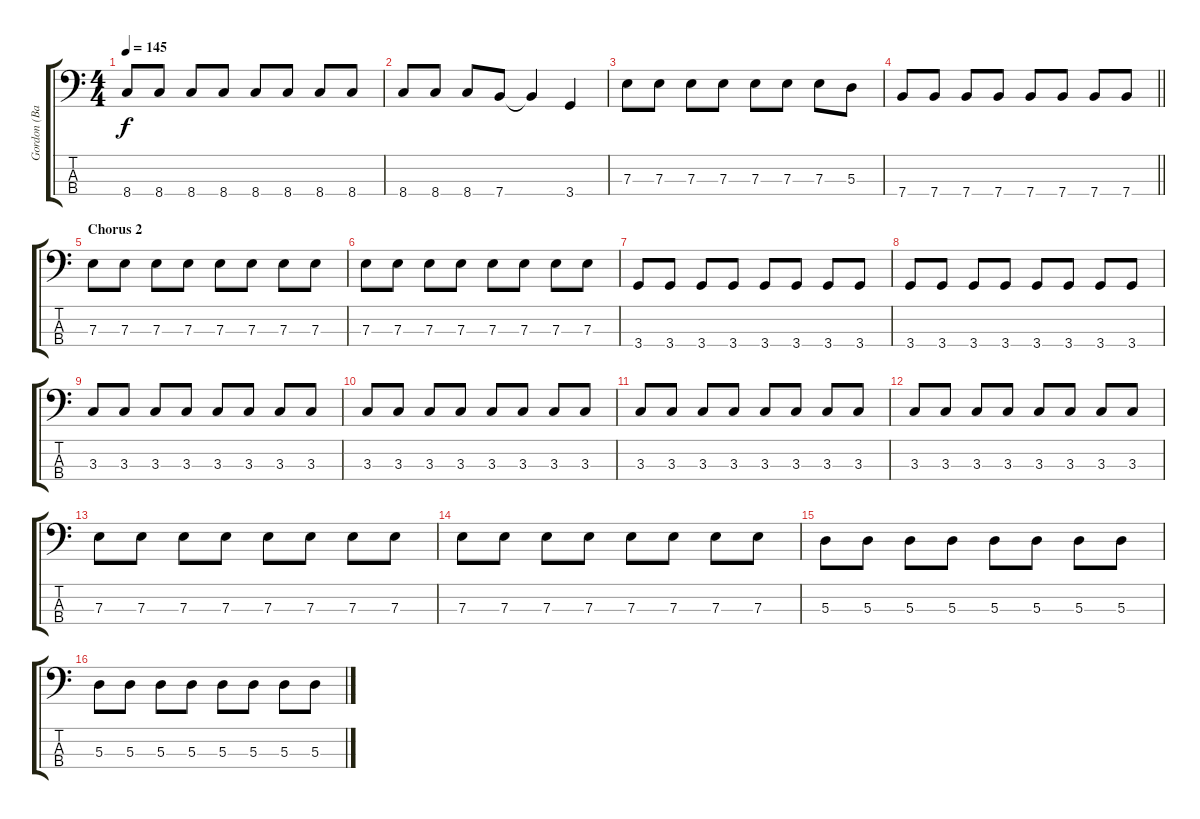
\track ("Gordon (Bass)" "Gordon (Ba") {instrument electricbasspick bank 255}
\staff {score tabs}
\tuning (G2 D2 A1 E1) {hide}
\ts (4 4)
\tempo 145
\clef f4
\ks c
8.4.8{dy f} 8.4.8 8.4.8 8.4.8 8.4.8 8.4.8 8.4.8 8.4.8 |
8.4.8 8.4.8 8.4.8 7.4.8 7.4{t}.4 3.4.4 |
7.3.8 7.3.8 7.3.8 7.3.8 7.3.8 7.3.8 7.3.8 5.3.8 |
\barLineRight lightlight
7.4.8 7.4.8 7.4.8 7.4.8 7.4.8 7.4.8 7.4.8 7.4.8 |
\section ("" "Chorus 2")
7.3.8 7.3.8 7.3.8 7.3.8 7.3.8 7.3.8 7.3.8 7.3.8 |
7.3.8 7.3.8 7.3.8 7.3.8 7.3.8 7.3.8 7.3.8 7.3.8 |
3.4.8 3.4.8 3.4.8 3.4.8 3.4.8 3.4.8 3.4.8 3.4.8 |
3.4.8 3.4.8 3.4.8 3.4.8 3.4.8 3.4.8 3.4.8 3.4.8 |
3.3.8 3.3.8 3.3.8 3.3.8 3.3.8 3.3.8 3.3.8 3.3.8 |
3.3.8 3.3.8 3.3.8 3.3.8 3.3.8 3.3.8 3.3.8 3.3.8 |
3.3.8 3.3.8 3.3.8 3.3.8 3.3.8 3.3.8 3.3.8 3.3.8 |
3.3.8 3.3.8 3.3.8 3.3.8 3.3.8 3.3.8 3.3.8 3.3.8 |
7.3.8 7.3.8 7.3.8 7.3.8 7.3.8 7.3.8 7.3.8 7.3.8 |
7.3.8 7.3.8 7.3.8 7.3.8 7.3.8 7.3.8 7.3.8 7.3.8 |
5.3.8 5.3.8 5.3.8 5.3.8 5.3.8 5.3.8 5.3.8 5.3.8 |
5.3.8 5.3.8 5.3.8 5.3.8 5.3.8 5.3.8 5.3.8 5.3.8
